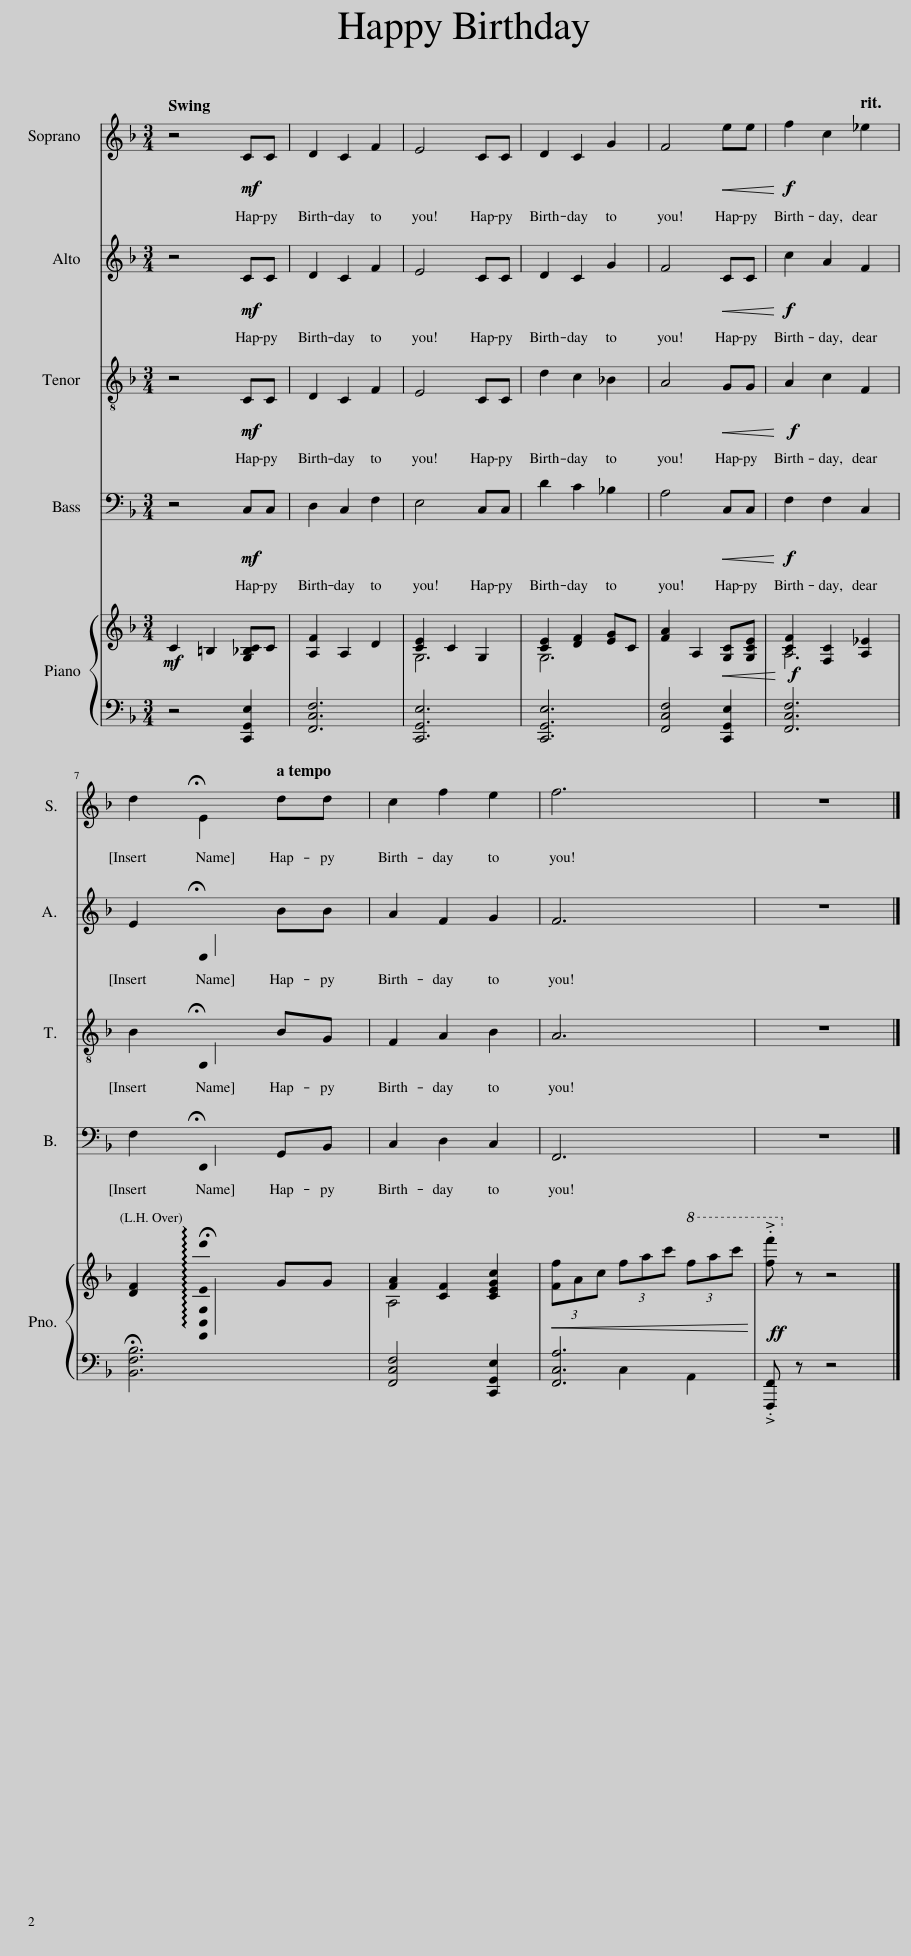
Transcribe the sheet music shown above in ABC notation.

X:1
%%score 1 2 3 4 { ( 5 7 ) | ( 6 8 ) }
L:1/8
Q:1/4=100
M:3/4
I:linebreak $
K:F
V:1 treble
V:2 treble
V:3 treble-8
V:4 bass
V:5 treble
V:7 treble
V:6 bass
V:8 bass
V:1
 z4!mf! CC | D2 C2 F2 | E4 CC | D2 C2 G2 | F4!<(! ee!<)! | %5
!f! f2 c2[Q:1/4=93][Q:1/4=95] _e2 |$[Q:1/4=80] d2[Q:1/4=120] !fermata!B2[Q:1/4=11][Q:1/4=100] dd | c2 f2 e2 | f6 | z6 |] %10
V:2
 z4!mf! CC | D2 C2 F2 | E4 CC | D2 C2 G2 | F4!<(! CC!<)! | %5
!f! c2 A2 F2 |$ E2 !fermata!D2 BB | A2 F2 G2 | F6 | z6 |] %10
V:3
 z4!mf! CC | D2 C2 F2 | E4 CC | d2 c2 _B2 | A4!<(! GG!<)! | %5
!f! A2 c2 F2 |$ B2 !fermata!F2 BG | F2 A2 B2 | A6 | z6 |] %10
V:4
 z4!mf! C,C, | D,2 C,2 F,2 | E,4 C,C, | D2 C2 _B,2 | A,4!<(! C,C,!<)! | %5
!f! F,2 F,2 C,2 |$ F,2 !fermata!B,,2 G,,B,, | C,2 D,2 C,2 | F,,6 | z6 |] %10
V:5
!mf!!<(! C2 =B,2!ped! [G,_B,C]!ped!C!ped-up! |!ped! [A,F]2!ped!!<)! A,2 D2!ped-up! |!ped! [CE]2!ped! C2 G,2!ped-up! |!ped! [CE]2!ped! [DF]2 [EG]C!ped-up! |!ped! [FA]2!ped! A,2!ped-up!!<(!!ped! [G,C]!ped-up!!ped![G,CE]!<)!!ped-up! | %5
!f!!ped! [CF]2!ped! [F,C]2 [A,_E]2!ped-up! |$!ped! [DF]2!ped! !arpeggio!!fermata![B,DFBb]2!ped-up! GG!ped-up! |!ped! [FA]2!ped! [CF]2!ped-up!!ped! [CEGc]2!ped-up!!ped!!ped-up! |!<(!!ped! (3[Ff]!ped!Ac (3fac'!8va(! (3f'a'c''!<)!!ped-up! | .[f'f'']!8va)! z z4 |] %10
V:6
 z4 [C,,G,,E,]2 | [F,,C,F,]6 | [C,,G,,E,]6 | [C,,G,,E,]6 | [F,,C,F,]4 [C,,G,,E,]2 | %5
 [F,,C,F,]6 |$ !fermata![B,,F,B,]6 | [F,,C,F,]4 [C,,G,,E,]2 | [F,,C,A,]6 |!ff! .[F,,,F,,] z z4 |] %10
V:7
 x6 | x6 | G,6 | G,6 | x6 | %5
 A,6 |$ x6 | A,4 x2 | x4!8va(! x2 | x!8va)! x5 |] %10
V:8
 x6 | x6 | x6 | x6 | x6 | %5
 x6 |$ x6 | x6 | x2 C,2 A,,2 | x6 |] %10
